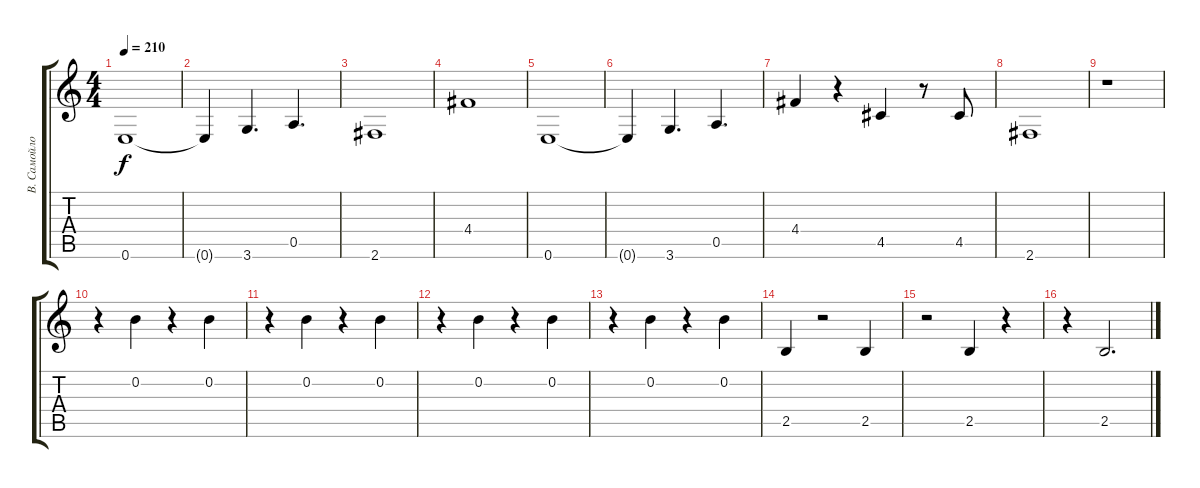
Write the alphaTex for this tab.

\track ("В. Самойлов" "В. Самойло") {instrument distortionguitar}
\staff {score tabs}
\tuning (E4 B3 G3 D3 A2 E2) {hide}
\ts (4 4)
\tempo 210
\clef g2
\ks c
0.6.1{dy f} |
0.6{t}.4 3.6.4{d} 0.5.4{d} |
2.6.1 |
4.4.1 |
0.6.1 |
0.6{t}.4 3.6.4{d} 0.5.4{d} |
4.4.4 r.4 4.5.4 r.8 4.5.8 |
2.6.1 |
r.1 |
r.4 0.2.4 r.4 0.2.4 |
r.4 0.2.4 r.4 0.2.4 |
r.4 0.2.4 r.4 0.2.4 |
r.4 0.2.4 r.4 0.2.4 |
2.5.4 r.2 2.5.4 |
r.2 2.5.4 r.4 |
r.4 2.5.2{d}
